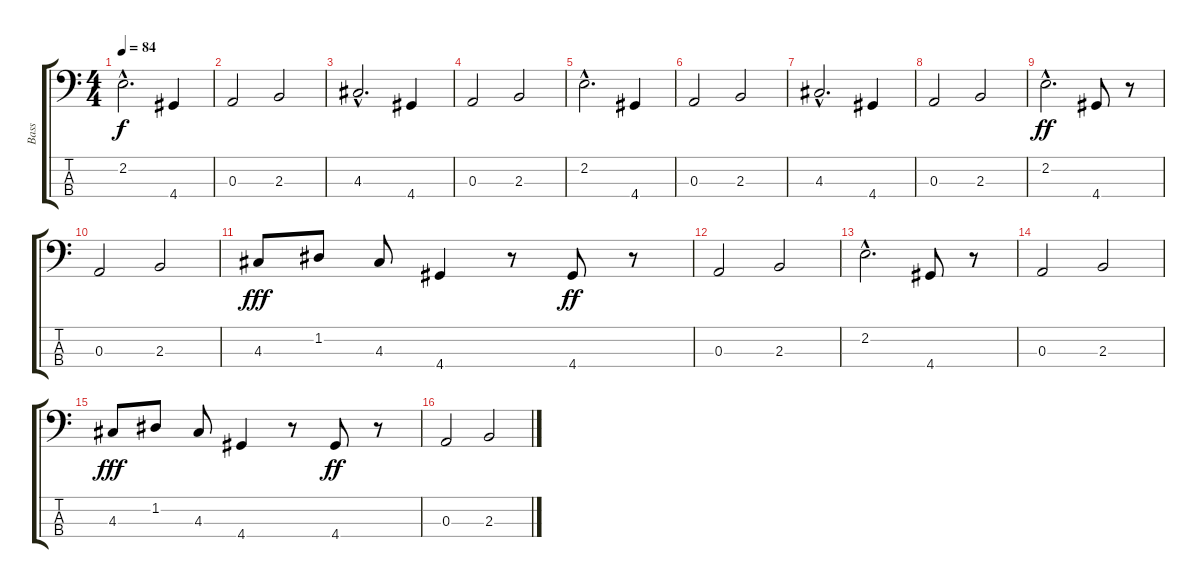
\track ("Bass    " "Bass    ") {instrument electricbassfinger}
\staff {score tabs}
\tuning (G2 D2 A1 E1) {hide}
\ts (4 4)
\tempo 84
\clef f4
\ks c
2.2{hac}.2{d dy f instrument electricbassfinger} 4.4.4 |
0.3.2 2.3.2 |
4.3{hac}.2{d} 4.4.4 |
0.3.2 2.3.2 |
2.2{hac}.2{d} 4.4.4 |
0.3.2 2.3.2 |
4.3{hac}.2{d} 4.4.4 |
0.3.2 2.3.2 |
2.2{hac}.2{d dy ff} 4.4.8 r.8 |
0.3.2 2.3.2 |
4.3.8{dy fff} 1.2.8 4.3.8 4.4.4 r.8 4.4.8{dy ff} r.8 |
0.3.2 2.3.2 |
2.2{hac}.2{d} 4.4.8 r.8 |
0.3.2 2.3.2 |
4.3.8{dy fff} 1.2.8 4.3.8 4.4.4 r.8 4.4.8{dy ff} r.8 |
0.3.2 2.3.2
